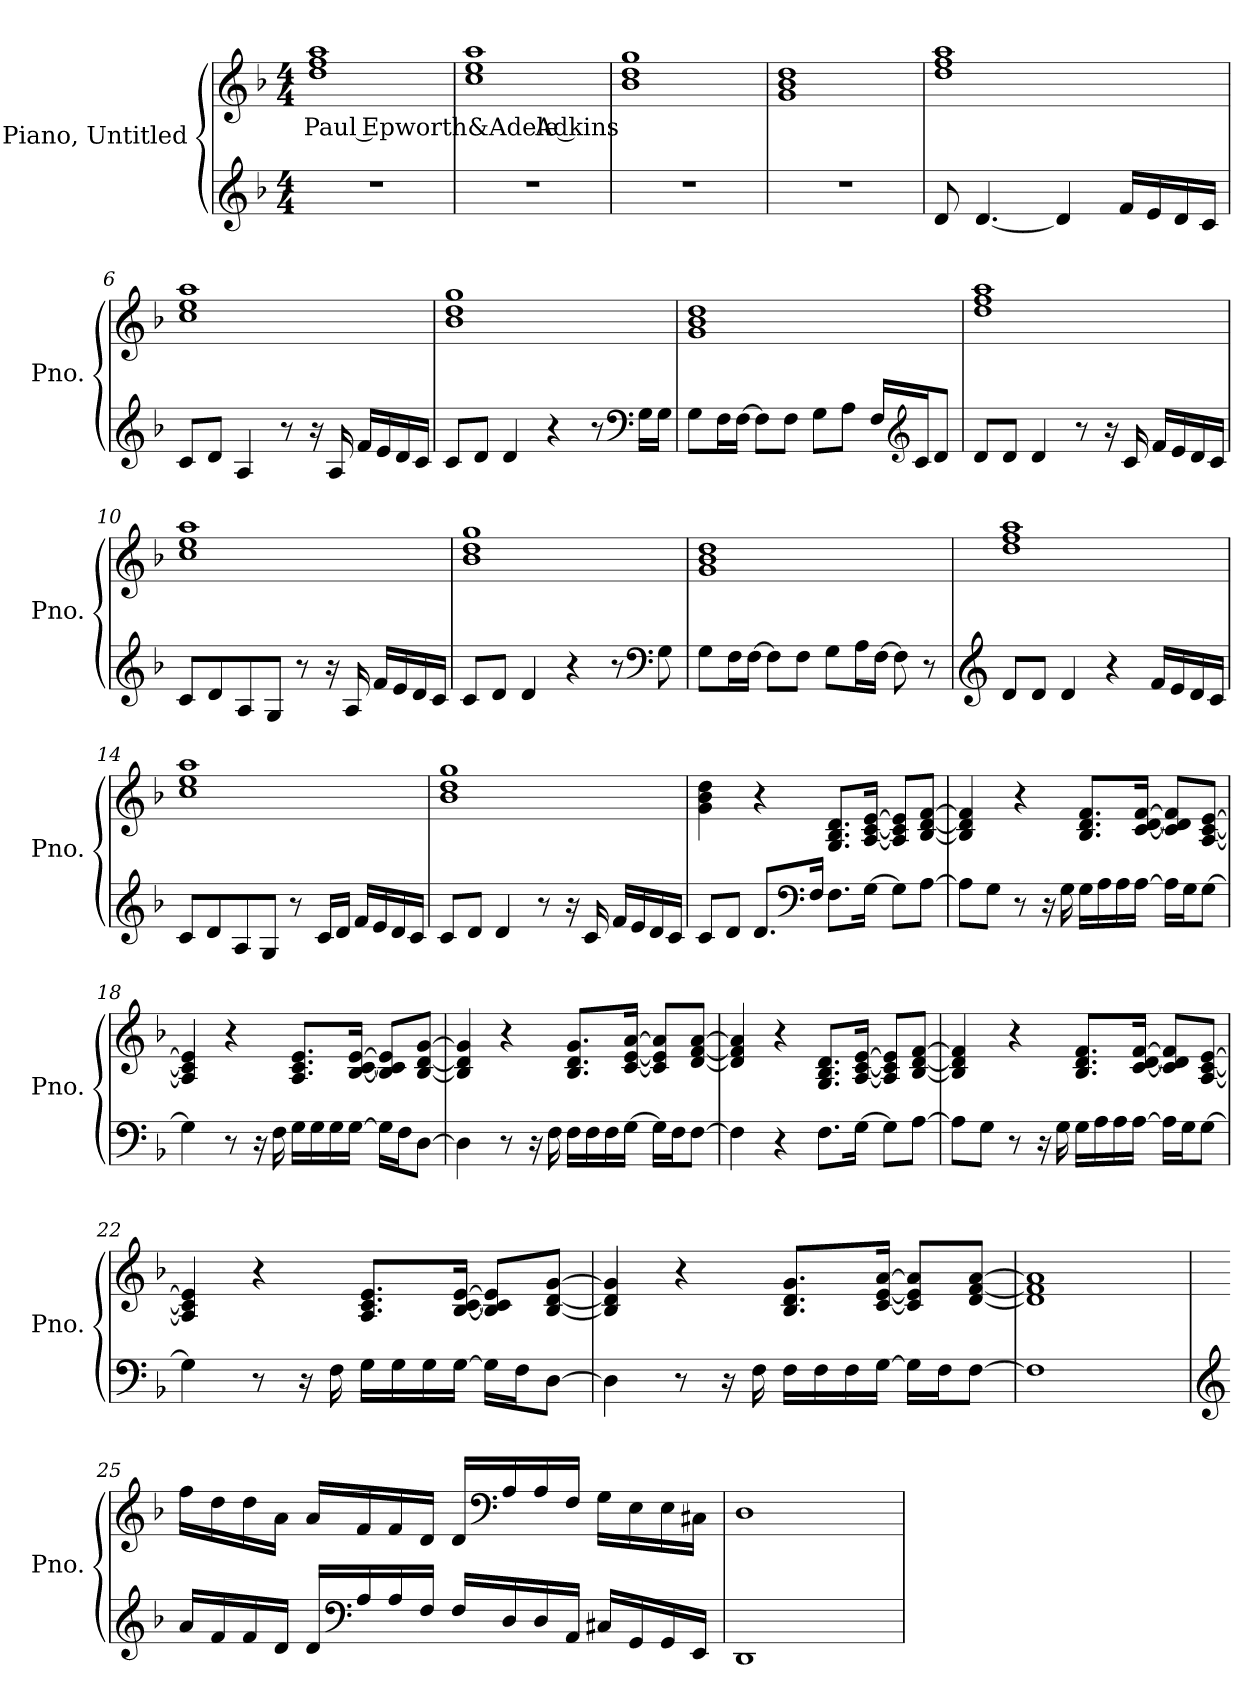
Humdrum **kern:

**kern	**kern	**text
*part2	*part1	*part1
*staff2	*staff1	*staff1
*I"Piano, Untitled	*I"Piano, Untitled	*
*I'Pno.	*I'Pno.	*
*clefG2	*clefG2	*
*k[b-]	*k[b-]	*
*M4/4	*M4/4	*
*MM80	*MM80	*
=1	=1	=1
!	!	!LO:LY:b
1r	1dd 1ff 1aa	Paul Epworth&Adele Adkins
=2	=2	=2
1r	1cc 1ee 1aa	.
=3	=3	=3
1r	1b- 1dd 1gg	.
=4	=4	=4
1r	1g 1b- 1dd	.
=5	=5	=5
8d/	1dd 1ff 1aa	.
[4.d/	.	.
4d/]	.	.
16f/LL	.	.
16e/	.	.
16d/	.	.
16c/JJ	.	.
!!LO:LB:g=z
=6	=6	=6
8c/L	1cc 1ee 1aa	.
8d/J	.	.
4A/	.	.
8r	.	.
16r	.	.
16A/	.	.
16f/LL	.	.
16e/	.	.
16d/	.	.
16c/JJ	.	.
=7	=7	=7
8c/L	1b- 1dd 1gg	.
8d/J	.	.
4d/	.	.
4r	.	.
8r	.	.
*clefF4	*	*
16G\LL	.	.
16G\JJ	.	.
=8	=8	=8
8G\L	1g 1b- 1dd	.
16F\L	.	.
[16F\JJ	.	.
8F\L]	.	.
8F\J	.	.
8G\L	.	.
8A\J	.	.
16F/LL	.	.
*clefG2	*	*
16c/J	.	.
8d/J	.	.
=9	=9	=9
8d/L	1dd 1ff 1aa	.
8d/J	.	.
4d/	.	.
8r	.	.
16r	.	.
16c/	.	.
16f/LL	.	.
16e/	.	.
16d/	.	.
16c/JJ	.	.
!!LO:LB:g=z
=10	=10	=10
8c/L	1cc 1ee 1aa	.
8d/	.	.
8A/	.	.
8G/J	.	.
8r	.	.
16r	.	.
16A/	.	.
16f/LL	.	.
16e/	.	.
16d/	.	.
16c/JJ	.	.
=11	=11	=11
8c/L	1b- 1dd 1gg	.
8d/J	.	.
4d/	.	.
4r	.	.
8r	.	.
*clefF4	*	*
8G\	.	.
=12	=12	=12
8G\L	1g 1b- 1dd	.
16F\L	.	.
[16F\JJ	.	.
8F\L]	.	.
8F\J	.	.
8G\L	.	.
16A\L	.	.
[16F\JJ	.	.
8F\]	.	.
8r	.	.
=13	=13	=13
*clefG2	*	*
8d/L	1dd 1ff 1aa	.
8d/J	.	.
4d/	.	.
4r	.	.
16f/LL	.	.
16e/	.	.
16d/	.	.
16c/JJ	.	.
!!LO:LB:g=z
=14	=14	=14
8c/L	1cc 1ee 1aa	.
8d/	.	.
8A/	.	.
8G/J	.	.
8r	.	.
16c/LL	.	.
16d/JJ	.	.
16f/LL	.	.
16e/	.	.
16d/	.	.
16c/JJ	.	.
=15	=15	=15
8c/L	1b- 1dd 1gg	.
8d/J	.	.
4d/	.	.
8r	.	.
16r	.	.
16c/	.	.
16f/LL	.	.
16e/	.	.
16d/	.	.
16c/JJ	.	.
=16	=16	=16
8c/L	4g\ 4b-\ 4dd\	.
8d/J	.	.
8.d/L	4r	.
*clefF4	*	*
16F/Jk	.	.
8.F\L	8.G/ 8.B-/ 8.d/L	.
[16G\Jk	[16A/ [16c/ [16e/Jk	.
8G\L]	8A/] 8c/] 8e/]L	.
[8A\J	[8B-/ [8d/ [8f/J	.
!!LO:LB:g=z
=17	=17	=17
8A\L]	4B-/] 4d/] 4f/]	.
8G\J	.	.
8r	4r	.
16r	.	.
16G\	.	.
16G\LL	8.B-/ 8.d/ 8.f/L	.
16A\	.	.
16A\	.	.
[16A\JJ	[16c/ [16d/ [16f/Jk	.
16A\LL]	8c/] 8d/] 8f/]L	.
16G\J	.	.
[8G\J	[8A/ [8c/ [8e/J	.
=18	=18	=18
4G\]	4A/] 4c/] 4e/]	.
8r	4r	.
16r	.	.
16F\	.	.
16G\LL	8.A/ 8.c/ 8.e/L	.
16G\	.	.
16G\	.	.
[16G\JJ	[16B-/ [16c/ [16e/Jk	.
16G\LL]	8B-/] 8c/] 8e/]L	.
16F\J	.	.
[8D\J	[8B-/ [8d/ [8g/J	.
=19	=19	=19
4D\]	4B-/] 4d/] 4g/]	.
8r	4r	.
16r	.	.
16F\	.	.
16F\LL	8.B-/ 8.d/ 8.g/L	.
16F\	.	.
16F\	.	.
[16G\JJ	[16c/ [16e/ [16a/Jk	.
16G\LL]	8c/] 8e/] 8a/]L	.
16F\J	.	.
[8F\J	[8d/ [8f/ [8a/J	.
!!LO:LB:g=z
=20	=20	=20
4F\]	4d/] 4f/] 4a/]	.
4r	4r	.
8.F\L	8.G/ 8.B-/ 8.d/L	.
[16G\Jk	[16A/ [16c/ [16e/Jk	.
8G\L]	8A/] 8c/] 8e/]L	.
[8A\J	[8B-/ [8d/ [8f/J	.
=21	=21	=21
8A\L]	4B-/] 4d/] 4f/]	.
8G\J	.	.
8r	4r	.
16r	.	.
16G\	.	.
16G\LL	8.B-/ 8.d/ 8.f/L	.
16A\	.	.
16A\	.	.
[16A\JJ	[16c/ [16d/ [16f/Jk	.
16A\LL]	8c/] 8d/] 8f/]L	.
16G\J	.	.
[8G\J	[8A/ [8c/ [8e/J	.
=22	=22	=22
4G\]	4A/] 4c/] 4e/]	.
8r	4r	.
16r	.	.
16F\	.	.
16G\LL	8.A/ 8.c/ 8.e/L	.
16G\	.	.
16G\	.	.
[16G\JJ	[16B-/ [16c/ [16e/Jk	.
16G\LL]	8B-/] 8c/] 8e/]L	.
16F\J	.	.
[8D\J	[8B-/ [8d/ [8g/J	.
!!LO:PB:g=z
=23	=23	=23
4D\]	4B-/] 4d/] 4g/]	.
8r	4r	.
16r	.	.
16F\	.	.
16F\LL	8.B-/ 8.d/ 8.g/L	.
16F\	.	.
16F\	.	.
[16G\JJ	[16c/ [16e/ [16a/Jk	.
16G\LL]	8c/] 8e/] 8a/]L	.
16F\J	.	.
[8F\J	[8d/ [8f/ [8a/J	.
=24	=24	=24
1F]	1d] 1f] 1a]	.
=25	=25	=25
*clefG2	*	*
16a/LL	16ff\LL	.
16f/	16dd\	.
16f/	16dd\	.
16d/JJ	16a\JJ	.
16d/LL	16a/LL	.
*clefF4	*	*
16A/	16f/	.
16A/	16f/	.
16F/JJ	16d/JJ	.
16F/LL	16d/LL	.
*	*clefF4	*
16D/	16A/	.
16D/	16A/	.
16AA/JJ	16F/JJ	.
16C#X/LL	16G\LL	.
16GG/	16E\	.
16GG/	16E\	.
16EE/JJ	16C#X\JJ	.
=26	=26	=26
1DD	1D	.
=	=	=
*-	*-	*-
